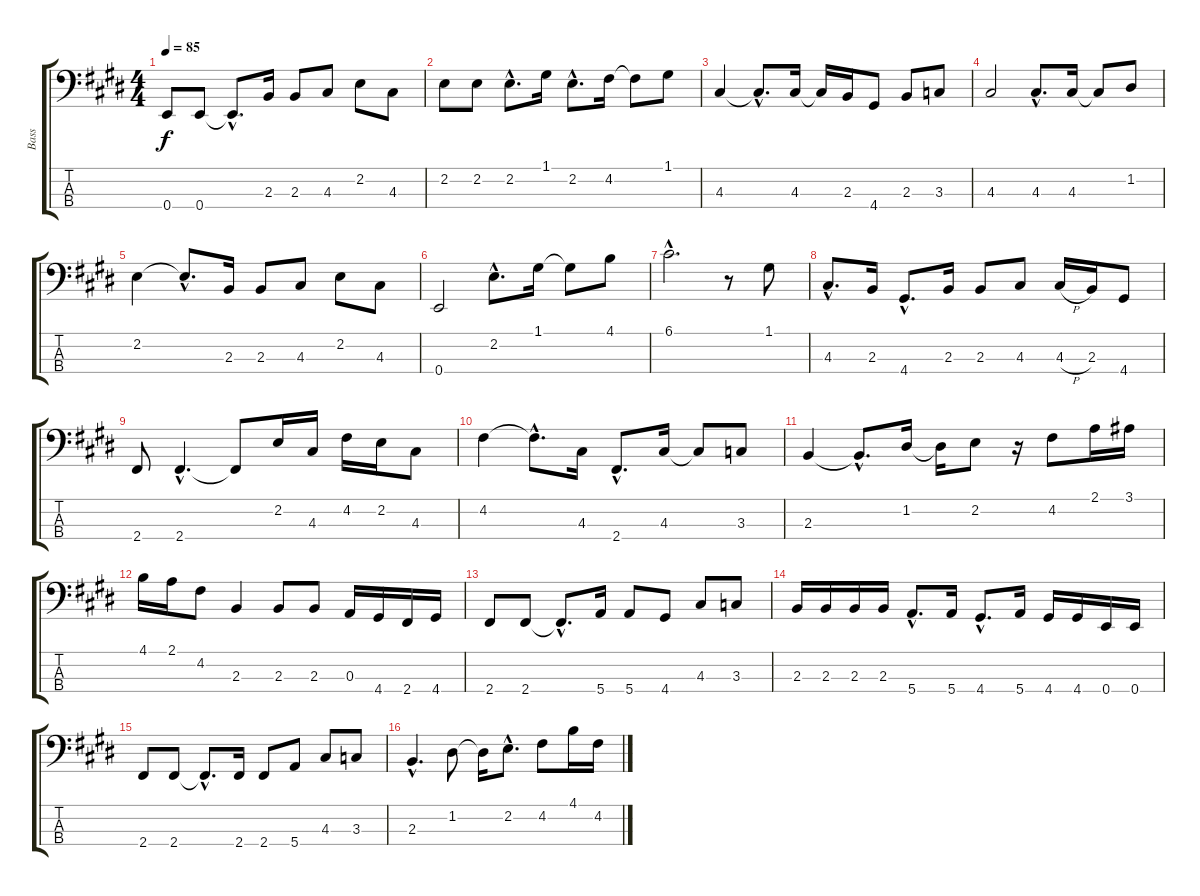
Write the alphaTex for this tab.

\track ("Bass" "Bass") {instrument fretlessbass}
\staff {score tabs}
\tuning (G2 D2 A1 E1) {hide}
\ts (4 4)
\tempo 85
\clef f4
\ks e
0.4.8{dy f} 0.4.8 0.4{hac t}.8{d} 2.3.16 2.3.8 4.3.8 2.2.8 4.3.8 |
2.2.8 2.2.8 2.2{hac}.8{d} 1.1.16 2.2{hac}.8{d} 4.2.16 4.2{t}.8 1.1.8 |
4.3.4 4.3{hac t}.8{d} 4.3.16 4.3{t}.16 2.3.16 4.4.8 2.3.8 3.3.8 |
4.3.2 4.3{hac}.8{d} 4.3.16 4.3{t}.8 1.2.8 |
2.2.4 2.2{hac t}.8{d} 2.3.16 2.3.8 4.3.8 2.2.8 4.3.8 |
0.4.2 2.2{hac}.8{d} 1.1.16 1.1{t}.8 4.1.8 |
6.1{hac}.2{d} r.8 1.1.8 |
4.3{hac}.8{d} 2.3.16 4.4{hac}.8{d} 2.3.16 2.3.8 4.3.8 4.3{h}.16 2.3.16 4.4.8 |
2.4.8 2.4{hac}.4{d} 2.4{t}.8 2.2.16 4.3.16 4.2.16 2.2.16 4.3.8 |
4.2.4 4.2{hac t}.8{d} 4.3.16 2.4{hac}.8{d} 4.3.16 4.3{t}.8 3.3.8 |
2.3.4 2.3{hac t}.8{d} 1.2.16 1.2{t}.16 2.2.8 r.16 4.2.8 2.1.16 3.1.16 |
4.1.16 2.1.16 4.2.8 2.3.4 2.3.8 2.3.8 0.3.16 4.4.16 2.4.16 4.4.16 |
2.4.8 2.4.8 2.4{hac t}.8{d} 5.4.16 5.4.8 4.4.8 4.3.8 3.3.8 |
2.3.16 2.3.16 2.3.16 2.3.16 5.4{hac}.8{d} 5.4.16 4.4{hac}.8{d} 5.4.16 4.4.16 4.4.16 0.4.16 0.4.16 |
2.4.8 2.4.8 2.4{hac t}.8{d} 2.4.16 2.4.8 5.4.8 4.3.8 3.3.8 |
2.3{hac}.4{d} 1.2.8 1.2{t}.16 2.2{hac}.8{d} 4.2.8 4.1.16 4.2.16
